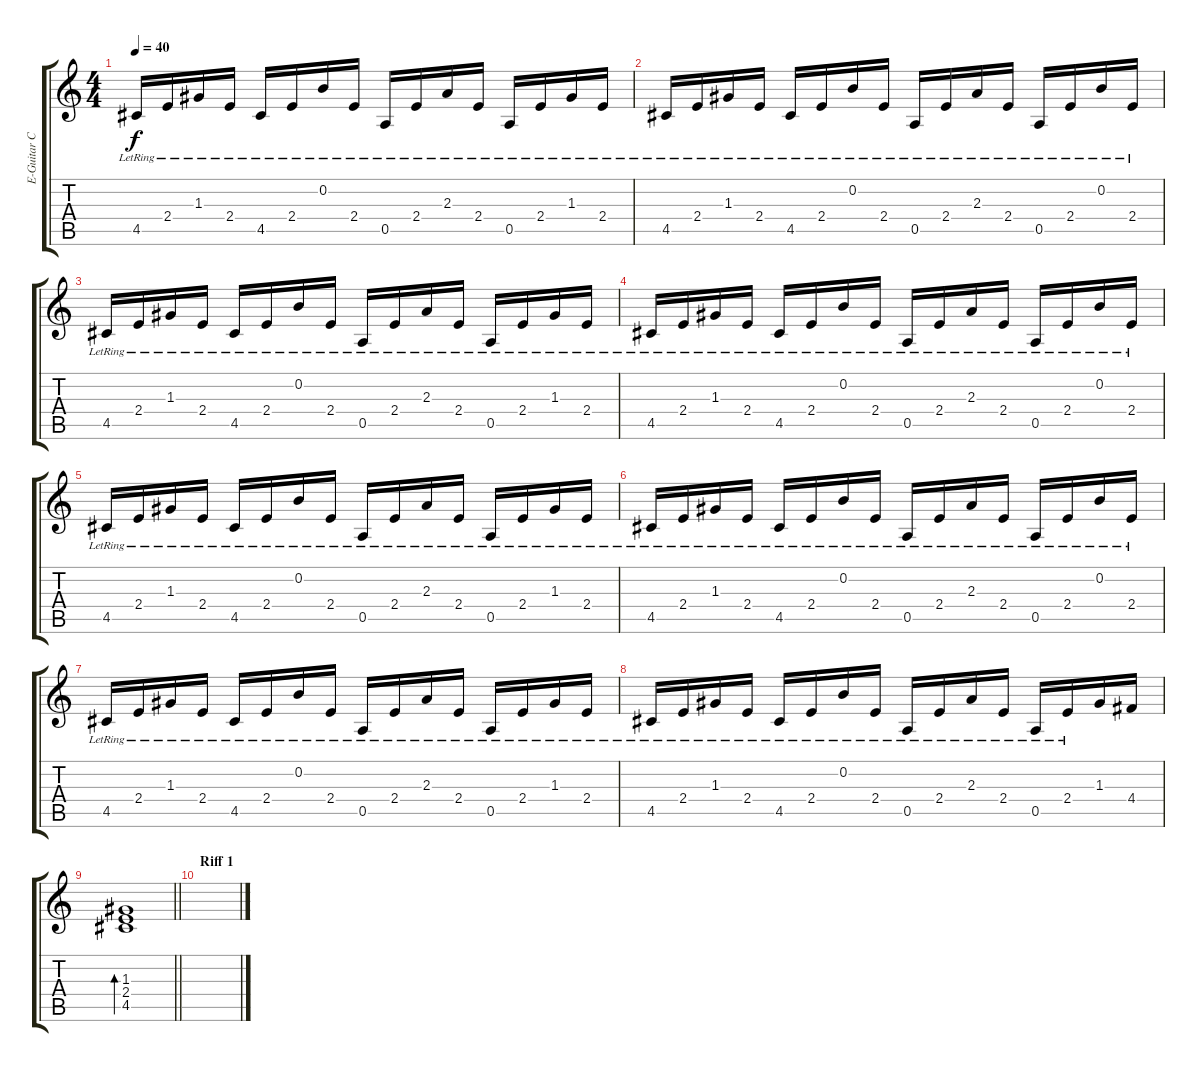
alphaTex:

\track ("E-Guitar Clean 1" "E-Guitar C") {instrument acousticguitarsteel}
\staff {score tabs}
\tuning (E4 B3 G3 D3 A2 E2) {hide}
\ts (4 4)
\tempo 40
\clef g2
\ks c
4.5{lr}.16{dy f} 2.4{lr}.16 1.3{lr}.16 2.4{lr}.16 4.5{lr}.16 2.4{lr}.16 0.2{lr}.16 2.4{lr}.16 0.5{lr}.16 2.4{lr}.16 2.3{lr}.16 2.4{lr}.16 0.5{lr}.16 2.4{lr}.16 1.3{lr}.16 2.4{lr}.16 |
4.5{lr}.16 2.4{lr}.16 1.3{lr}.16 2.4{lr}.16 4.5{lr}.16 2.4{lr}.16 0.2{lr}.16 2.4{lr}.16 0.5{lr}.16 2.4{lr}.16 2.3{lr}.16 2.4{lr}.16 0.5{lr}.16 2.4{lr}.16 0.2{lr}.16 2.4{lr}.16 |
4.5{lr}.16 2.4{lr}.16 1.3{lr}.16 2.4{lr}.16 4.5{lr}.16 2.4{lr}.16 0.2{lr}.16 2.4{lr}.16 0.5{lr}.16 2.4{lr}.16 2.3{lr}.16 2.4{lr}.16 0.5{lr}.16 2.4{lr}.16 1.3{lr}.16 2.4{lr}.16 |
4.5{lr}.16 2.4{lr}.16 1.3{lr}.16 2.4{lr}.16 4.5{lr}.16 2.4{lr}.16 0.2{lr}.16 2.4{lr}.16 0.5{lr}.16 2.4{lr}.16 2.3{lr}.16 2.4{lr}.16 0.5{lr}.16 2.4{lr}.16 0.2{lr}.16 2.4{lr}.16 |
4.5{lr}.16 2.4{lr}.16 1.3{lr}.16 2.4{lr}.16 4.5{lr}.16 2.4{lr}.16 0.2{lr}.16 2.4{lr}.16 0.5{lr}.16 2.4{lr}.16 2.3{lr}.16 2.4{lr}.16 0.5{lr}.16 2.4{lr}.16 1.3{lr}.16 2.4{lr}.16 |
4.5{lr}.16 2.4{lr}.16 1.3{lr}.16 2.4{lr}.16 4.5{lr}.16 2.4{lr}.16 0.2{lr}.16 2.4{lr}.16 0.5{lr}.16 2.4{lr}.16 2.3{lr}.16 2.4{lr}.16 0.5{lr}.16 2.4{lr}.16 0.2{lr}.16 2.4{lr}.16 |
4.5{lr}.16 2.4{lr}.16 1.3{lr}.16 2.4{lr}.16 4.5{lr}.16 2.4{lr}.16 0.2{lr}.16 2.4{lr}.16 0.5{lr}.16 2.4{lr}.16 2.3{lr}.16 2.4{lr}.16 0.5{lr}.16 2.4{lr}.16 1.3{lr}.16 2.4{lr}.16 |
4.5{lr}.16 2.4{lr}.16 1.3{lr}.16 2.4{lr}.16 4.5{lr}.16 2.4{lr}.16 0.2{lr}.16 2.4{lr}.16 0.5{lr}.16 2.4{lr}.16 2.3{lr}.16 2.4{lr}.16 0.5{lr}.16 2.4{lr}.16 1.3.16 4.4.16 |
\barLineRight lightlight
(1.3 2.4 4.5).1{bd 120} |
\section ("" "Riff 1")
